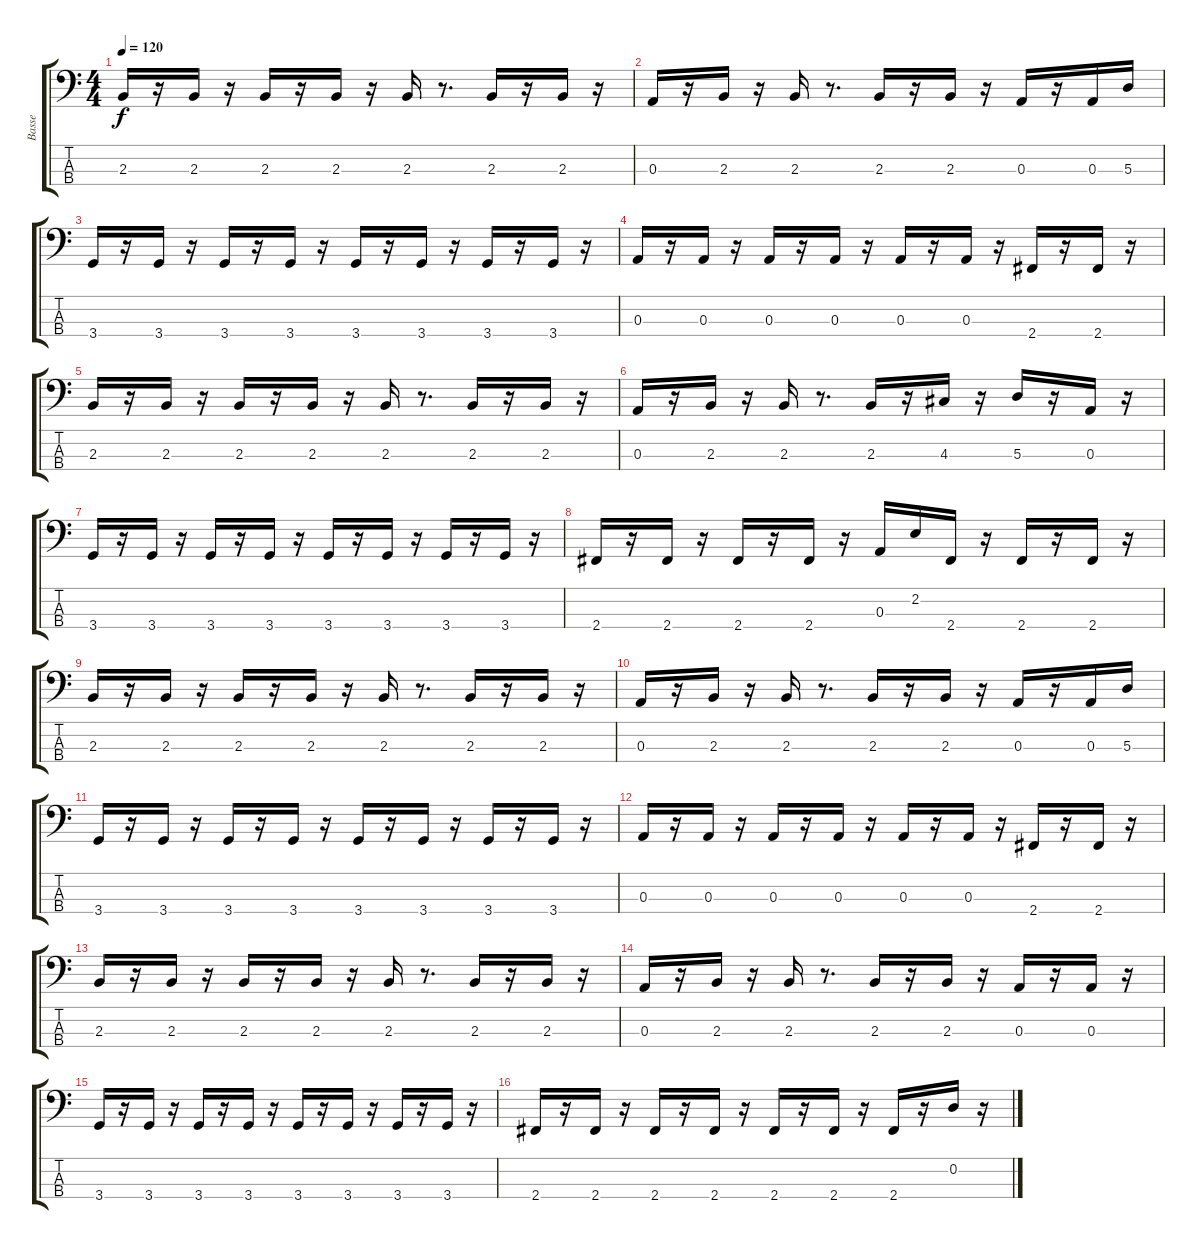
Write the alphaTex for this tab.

\track ("Basse" "Basse") {instrument electricbassfinger}
\staff {score tabs}
\tuning (G2 D2 A1 E1) {hide}
\ts (4 4)
\tempo 120
\clef f4
\ks c
2.3.16{dy f} r.16 2.3.16 r.16 2.3.16 r.16 2.3.16 r.16 2.3.16 r.8{d} 2.3.16 r.16 2.3.16 r.16 |
0.3.16 r.16 2.3.16 r.16 2.3.16 r.8{d} 2.3.16 r.16 2.3.16 r.16 0.3.16 r.16 0.3.16 5.3.16 |
3.4.16 r.16 3.4.16 r.16 3.4.16 r.16 3.4.16 r.16 3.4.16 r.16 3.4.16 r.16 3.4.16 r.16 3.4.16 r.16 |
0.3.16 r.16 0.3.16 r.16 0.3.16 r.16 0.3.16 r.16 0.3.16 r.16 0.3.16 r.16 2.4.16 r.16 2.4.16 r.16 |
2.3.16 r.16 2.3.16 r.16 2.3.16 r.16 2.3.16 r.16 2.3.16 r.8{d} 2.3.16 r.16 2.3.16 r.16 |
0.3.16 r.16 2.3.16 r.16 2.3.16 r.8{d} 2.3.16 r.16 4.3.16 r.16 5.3.16 r.16 0.3.16 r.16 |
3.4.16 r.16 3.4.16 r.16 3.4.16 r.16 3.4.16 r.16 3.4.16 r.16 3.4.16 r.16 3.4.16 r.16 3.4.16 r.16 |
2.4.16 r.16 2.4.16 r.16 2.4.16 r.16 2.4.16 r.16 0.3.16{instrument slapbass1} 2.2.16{instrument electricbassfinger} 2.4.16 r.16 2.4.16 r.16 2.4.16 r.16 |
2.3.16 r.16 2.3.16 r.16 2.3.16 r.16 2.3.16 r.16 2.3.16 r.8{d} 2.3.16 r.16 2.3.16 r.16 |
0.3.16 r.16 2.3.16 r.16 2.3.16 r.8{d} 2.3.16 r.16 2.3.16 r.16 0.3.16 r.16 0.3.16 5.3.16 |
3.4.16 r.16 3.4.16 r.16 3.4.16 r.16 3.4.16 r.16 3.4.16 r.16 3.4.16 r.16 3.4.16 r.16 3.4.16 r.16 |
0.3.16 r.16 0.3.16 r.16 0.3.16 r.16 0.3.16 r.16 0.3.16 r.16 0.3.16 r.16 2.4.16 r.16 2.4.16 r.16 |
2.3.16 r.16 2.3.16 r.16 2.3.16 r.16 2.3.16 r.16 2.3.16 r.8{d} 2.3.16 r.16 2.3.16 r.16 |
0.3.16 r.16 2.3.16 r.16 2.3.16 r.8{d} 2.3.16 r.16 2.3.16 r.16 0.3.16 r.16 0.3.16 r.16 |
3.4.16 r.16 3.4.16 r.16 3.4.16 r.16 3.4.16 r.16 3.4.16 r.16 3.4.16 r.16 3.4.16 r.16 3.4.16 r.16 |
2.4.16 r.16 2.4.16 r.16 2.4.16 r.16 2.4.16 r.16 2.4.16 r.16 2.4.16 r.16 2.4.16 r.16 0.2.16 r.16
